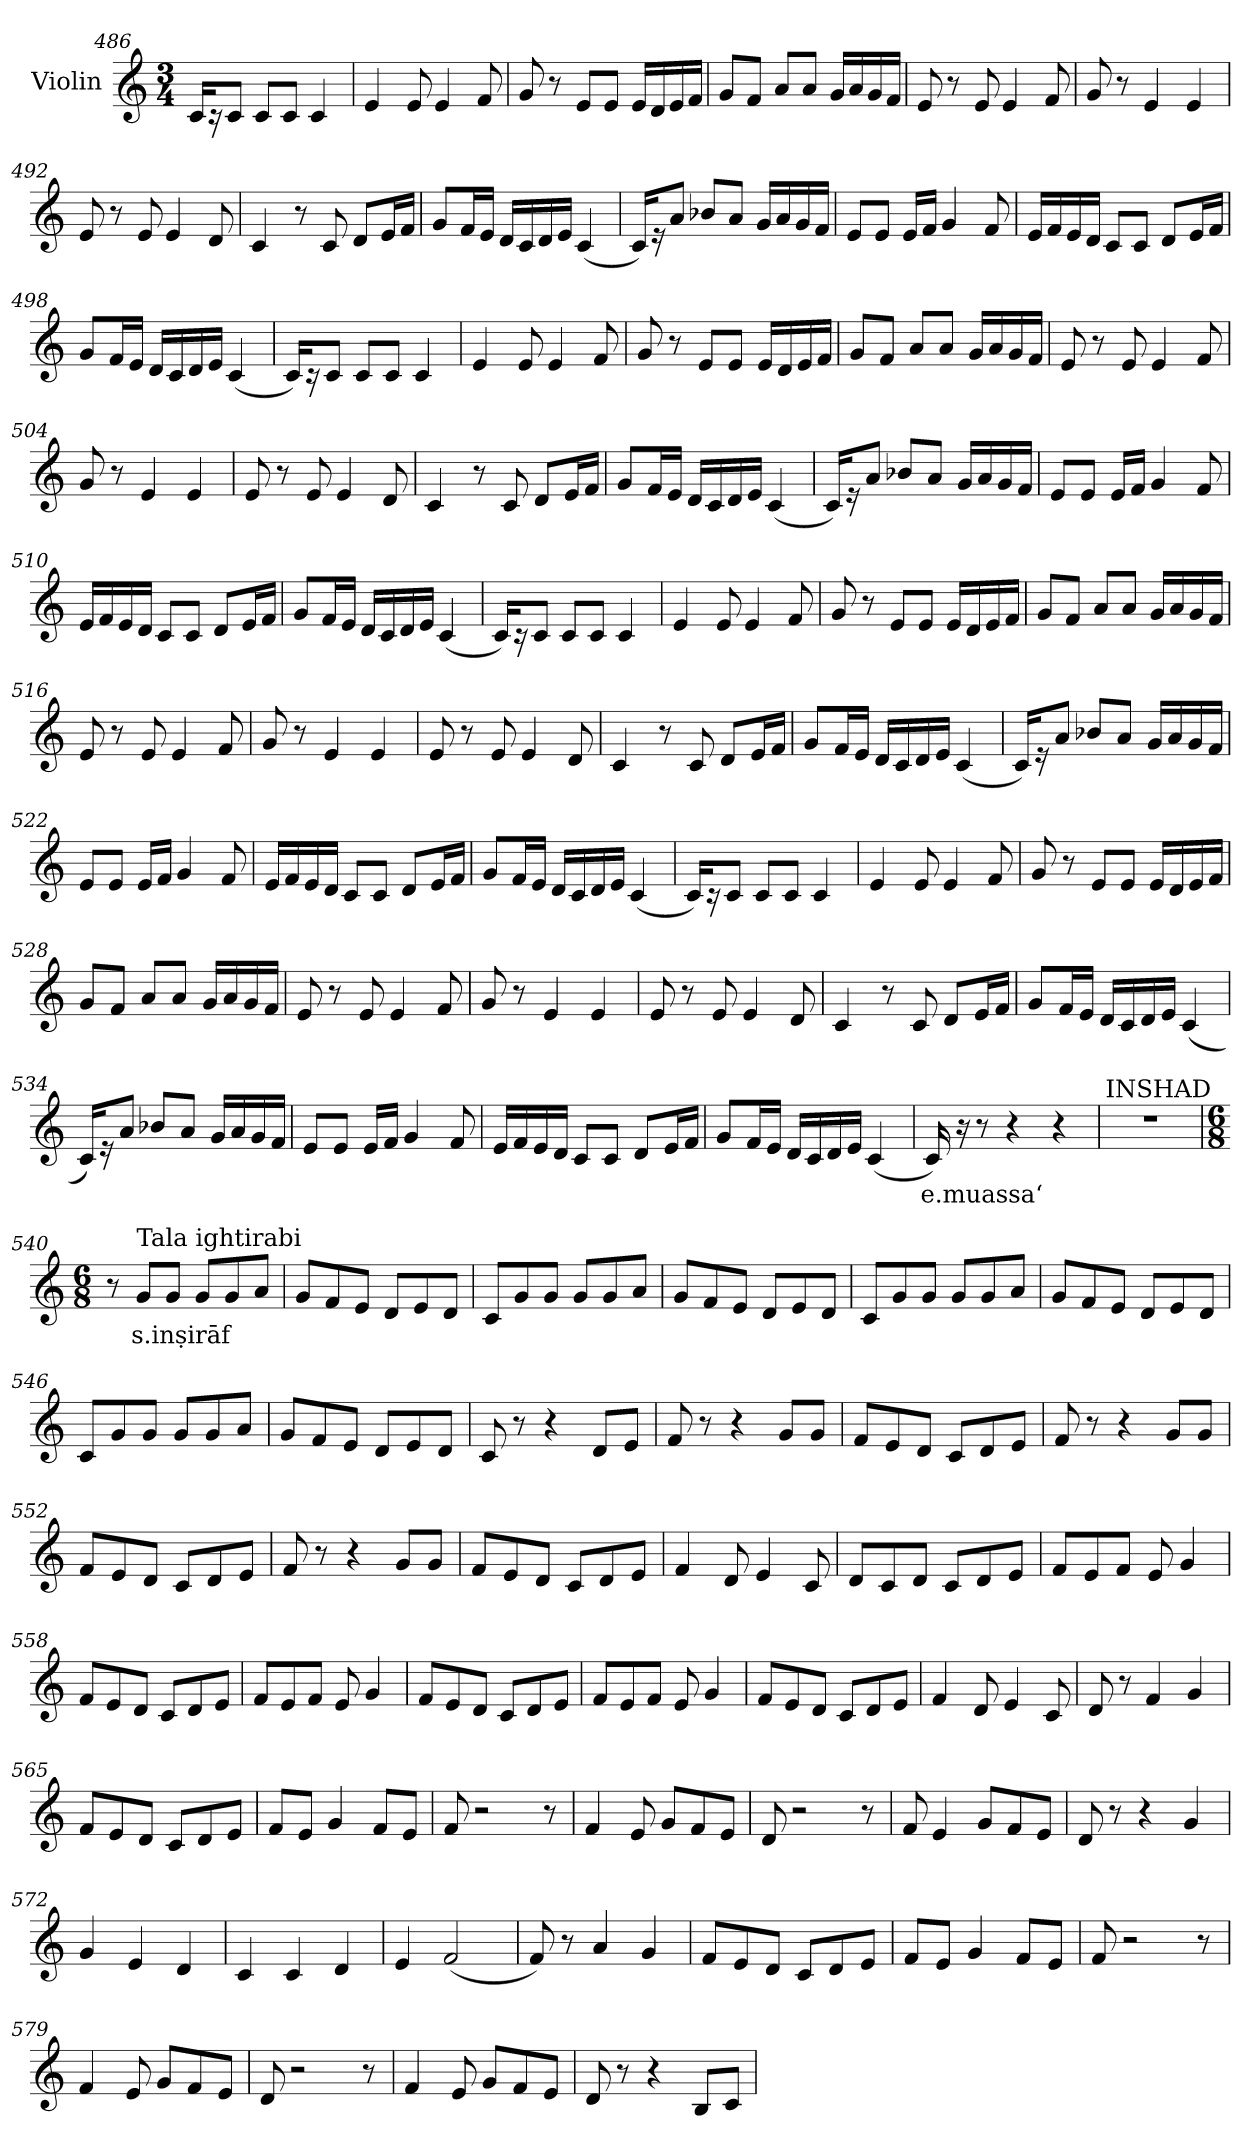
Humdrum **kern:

**kern	**text
*part1	*part1
*staff1	*staff1
*I"Violin	*
*clefG2	*
*k[]	*
*M3/4	*
=486	=486
16c/KL	.
16r	.
8c/J	.
8c/L	.
8c/J	.
4c/	.
=487	=487
4e/	.
8e/	.
4e/	.
8f/	.
!!LO:LB:g=z
=488	=488
8g/	.
8r	.
8e/L	.
8e/J	.
16e/LL	.
16d/	.
16e/	.
16f/JJ	.
=489	=489
8g/L	.
8f/J	.
8a/L	.
8a/J	.
16g/LL	.
16a/	.
16g/	.
16f/JJ	.
=490	=490
8e/	.
8r	.
8e/	.
4e/	.
8f/	.
=491	=491
8g/	.
8r	.
4e/	.
4e/	.
=492	=492
8e/	.
8r	.
8e/	.
4e/	.
8d/	.
!!LO:LB:g=z
=493	=493
4c/	.
8r	.
8c/	.
8d/L	.
16e/L	.
16f/JJ	.
=494	=494
8g/L	.
16f/L	.
16e/JJ	.
16d/LL	.
16c/	.
16d/	.
16e/JJ	.
(<4c/	.
=495	=495
16c/KL)	.
16r	.
8a/J	.
8b-X/L	.
8a/J	.
16g/LL	.
16a/	.
16g/	.
16f/JJ	.
=496	=496
8e/L	.
8e/J	.
16e/LL	.
16f/JJ	.
4g/	.
8f/	.
=497	=497
16e/LL	.
16f/	.
16e/	.
16d/JJ	.
8c/L	.
8c/J	.
8d/L	.
16e/L	.
16f/JJ	.
!!LO:LB:g=z
=498	=498
8g/L	.
16f/L	.
16e/JJ	.
16d/LL	.
16c/	.
16d/	.
16e/JJ	.
(<4c/	.
=499	=499
16c/KL)	.
16r	.
8c/J	.
8c/L	.
8c/J	.
4c/	.
=500	=500
4e/	.
8e/	.
4e/	.
8f/	.
=501	=501
8g/	.
8r	.
8e/L	.
8e/J	.
16e/LL	.
16d/	.
16e/	.
16f/JJ	.
=502	=502
8g/L	.
8f/J	.
8a/L	.
8a/J	.
16g/LL	.
16a/	.
16g/	.
16f/JJ	.
!!LO:PB:g=z
=503	=503
8e/	.
8r	.
8e/	.
4e/	.
8f/	.
=504	=504
8g/	.
8r	.
4e/	.
4e/	.
=505	=505
8e/	.
8r	.
8e/	.
4e/	.
8d/	.
=506	=506
4c/	.
8r	.
8c/	.
8d/L	.
16e/L	.
16f/JJ	.
=507	=507
8g/L	.
16f/L	.
16e/JJ	.
16d/LL	.
16c/	.
16d/	.
16e/JJ	.
(<4c/	.
!!LO:LB:g=z
=508	=508
16c/KL)	.
16r	.
8a/J	.
8b-X/L	.
8a/J	.
16g/LL	.
16a/	.
16g/	.
16f/JJ	.
=509	=509
8e/L	.
8e/J	.
16e/LL	.
16f/JJ	.
4g/	.
8f/	.
=510	=510
16e/LL	.
16f/	.
16e/	.
16d/JJ	.
8c/L	.
8c/J	.
8d/L	.
16e/L	.
16f/JJ	.
=511	=511
8g/L	.
16f/L	.
16e/JJ	.
16d/LL	.
16c/	.
16d/	.
16e/JJ	.
(<4c/	.
=512	=512
16c/KL)	.
16r	.
8c/J	.
8c/L	.
8c/J	.
4c/	.
!!LO:LB:g=z
=513	=513
4e/	.
8e/	.
4e/	.
8f/	.
=514	=514
8g/	.
8r	.
8e/L	.
8e/J	.
16e/LL	.
16d/	.
16e/	.
16f/JJ	.
=515	=515
8g/L	.
8f/J	.
8a/L	.
8a/J	.
16g/LL	.
16a/	.
16g/	.
16f/JJ	.
=516	=516
8e/	.
8r	.
8e/	.
4e/	.
8f/	.
=517	=517
8g/	.
8r	.
4e/	.
4e/	.
=518	=518
8e/	.
8r	.
8e/	.
4e/	.
8d/	.
!!LO:LB:g=z
=519	=519
4c/	.
8r	.
8c/	.
8d/L	.
16e/L	.
16f/JJ	.
=520	=520
8g/L	.
16f/L	.
16e/JJ	.
16d/LL	.
16c/	.
16d/	.
16e/JJ	.
(<4c/	.
=521	=521
16c/KL)	.
16r	.
8a/J	.
8b-X/L	.
8a/J	.
16g/LL	.
16a/	.
16g/	.
16f/JJ	.
=522	=522
8e/L	.
8e/J	.
16e/LL	.
16f/JJ	.
4g/	.
8f/	.
=523	=523
16e/LL	.
16f/	.
16e/	.
16d/JJ	.
8c/L	.
8c/J	.
8d/L	.
16e/L	.
16f/JJ	.
!!LO:LB:g=z
=524	=524
8g/L	.
16f/L	.
16e/JJ	.
16d/LL	.
16c/	.
16d/	.
16e/JJ	.
(<4c/	.
=525	=525
16c/KL)	.
16r	.
8c/J	.
8c/L	.
8c/J	.
4c/	.
=526	=526
4e/	.
8e/	.
4e/	.
8f/	.
=527	=527
8g/	.
8r	.
8e/L	.
8e/J	.
16e/LL	.
16d/	.
16e/	.
16f/JJ	.
=528	=528
8g/L	.
8f/J	.
8a/L	.
8a/J	.
16g/LL	.
16a/	.
16g/	.
16f/JJ	.
!!LO:LB:g=z
=529	=529
8e/	.
8r	.
8e/	.
4e/	.
8f/	.
=530	=530
8g/	.
8r	.
4e/	.
4e/	.
=531	=531
8e/	.
8r	.
8e/	.
4e/	.
8d/	.
=532	=532
4c/	.
8r	.
8c/	.
8d/L	.
16e/L	.
16f/JJ	.
=533	=533
8g/L	.
16f/L	.
16e/JJ	.
16d/LL	.
16c/	.
16d/	.
16e/JJ	.
(<4c/	.
!!LO:LB:g=z
=534	=534
16c/KL)	.
16r	.
8a/J	.
8b-X/L	.
8a/J	.
16g/LL	.
16a/	.
16g/	.
16f/JJ	.
=535	=535
8e/L	.
8e/J	.
16e/LL	.
16f/JJ	.
4g/	.
8f/	.
=536	=536
16e/LL	.
16f/	.
16e/	.
16d/JJ	.
8c/L	.
8c/J	.
8d/L	.
16e/L	.
16f/JJ	.
=537	=537
8g/L	.
16f/L	.
16e/JJ	.
16d/LL	.
16c/	.
16d/	.
16e/JJ	.
(<4c/	.
=538	=538
!	!LO:LY:b
16c/)	e.muassa‘
16r	.
8r	.
4r	.
4r	.
!!LO:LB:g=z
=539	=539
!LO:TX:a:t=INSHAD	!
2.r	.
=540	=540
*M6/8	*
*MM120	*
8r	.
!LO:TX:a:t=Tala ightirabi	!
!	!LO:LY:b
8g/L	s.inṣirāf
8g/J	.
8g/L	.
8g/	.
8a/J	.
=541	=541
8g/L	.
8f/	.
8e/J	.
8d/L	.
8e/	.
8d/J	.
=542	=542
8c/L	.
8g/	.
8g/J	.
8g/L	.
8g/	.
8a/J	.
=543	=543
8g/L	.
8f/	.
8e/J	.
8d/L	.
8e/	.
8d/J	.
!!LO:PB:g=z
=544	=544
8c/L	.
8g/	.
8g/J	.
8g/L	.
8g/	.
8a/J	.
=545	=545
8g/L	.
8f/	.
8e/J	.
8d/L	.
8e/	.
8d/J	.
=546	=546
8c/L	.
8g/	.
8g/J	.
8g/L	.
8g/	.
8a/J	.
=547	=547
8g/L	.
8f/	.
8e/J	.
8d/L	.
8e/	.
8d/J	.
=548	=548
8c/	.
8r	.
4r	.
8d/L	.
8e/J	.
!!LO:LB:g=z
=549	=549
8f/	.
8r	.
4r	.
8g/L	.
8g/J	.
=550	=550
8f/L	.
8e/	.
8d/J	.
8c/L	.
8d/	.
8e/J	.
=551	=551
8f/	.
8r	.
4r	.
8g/L	.
8g/J	.
=552	=552
8f/L	.
8e/	.
8d/J	.
8c/L	.
8d/	.
8e/J	.
=553	=553
8f/	.
8r	.
4r	.
8g/L	.
8g/J	.
!!LO:LB:g=z
=554	=554
8f/L	.
8e/	.
8d/J	.
8c/L	.
8d/	.
8e/J	.
=555	=555
4f/	.
8d/	.
4e/	.
8c/	.
=556	=556
8d/L	.
8c/	.
8d/J	.
8c/L	.
8d/	.
8e/J	.
=557	=557
8f/L	.
8e/	.
8f/J	.
8e/	.
4g/	.
=558	=558
8f/L	.
8e/	.
8d/J	.
8c/L	.
8d/	.
8e/J	.
!!LO:LB:g=z
=559	=559
8f/L	.
8e/	.
8f/J	.
8e/	.
4g/	.
=560	=560
8f/L	.
8e/	.
8d/J	.
8c/L	.
8d/	.
8e/J	.
=561	=561
8f/L	.
8e/	.
8f/J	.
8e/	.
4g/	.
=562	=562
8f/L	.
8e/	.
8d/J	.
8c/L	.
8d/	.
8e/J	.
=563	=563
4f/	.
8d/	.
4e/	.
8c/	.
=564	=564
8d/	.
8r	.
4f/	.
4g/	.
!!LO:LB:g=z
=565	=565
8f/L	.
8e/	.
8d/J	.
8c/L	.
8d/	.
8e/J	.
=566	=566
8f/L	.
8e/J	.
4g/	.
8f/L	.
8e/J	.
=567	=567
8f/	.
2r	.
8r	.
=568	=568
4f/	.
8e/	.
8g/L	.
8f/	.
8e/J	.
=569	=569
8d/	.
2r	.
8r	.
=570	=570
8f/	.
4e/	.
8g/L	.
8f/	.
8e/J	.
!!LO:LB:g=z
=571	=571
8d/	.
8r	.
4r	.
4g/	.
=572	=572
4g/	.
4e/	.
4d/	.
=573	=573
4c/	.
4c/	.
4d/	.
=574	=574
4e/	.
(<2f/	.
=575	=575
8f/)	.
8r	.
4a/	.
4g/	.
=576	=576
8f/L	.
8e/	.
8d/J	.
8c/L	.
8d/	.
8e/J	.
!!LO:LB:g=z
=577	=577
8f/L	.
8e/J	.
4g/	.
8f/L	.
8e/J	.
=578	=578
8f/	.
2r	.
8r	.
=579	=579
4f/	.
8e/	.
8g/L	.
8f/	.
8e/J	.
=580	=580
8d/	.
2r	.
8r	.
=581	=581
4f/	.
8e/	.
8g/L	.
8f/	.
8e/J	.
=582	=582
8d/	.
8r	.
4r	.
8B/L	.
8c/J	.
=	=
*-	*-
